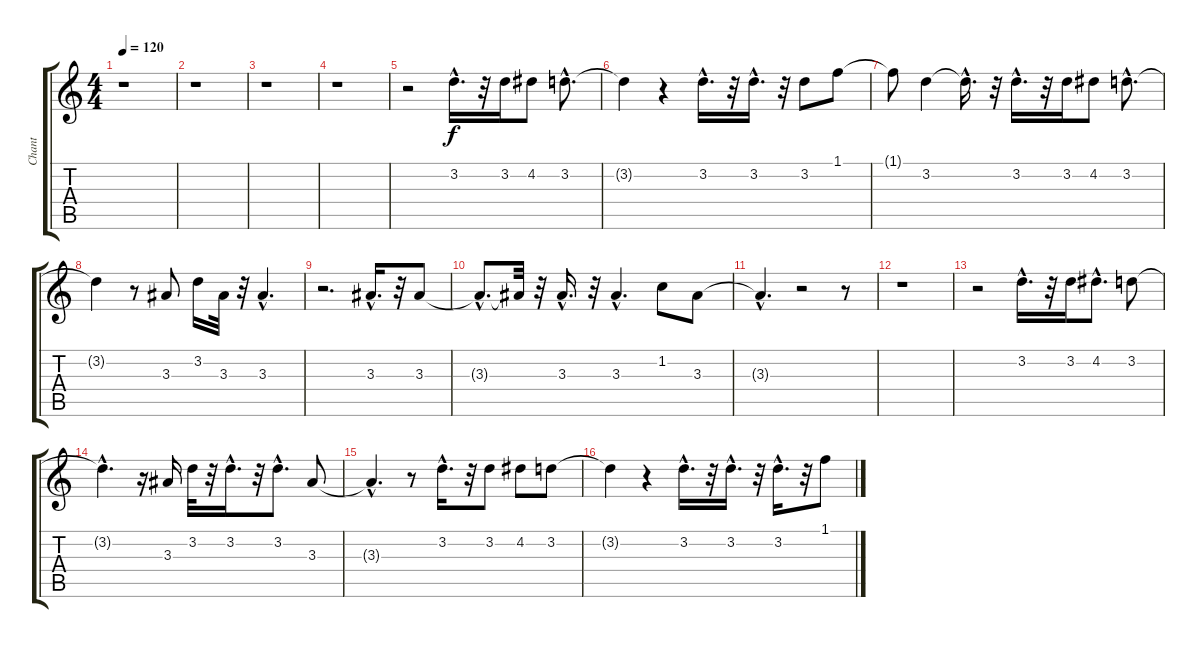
\track ("Chant" "Chant") {instrument acousticguitarsteel}
\staff {score tabs}
\tuning (E4 B3 G3 D3 A2 E2) {hide}
\ts (4 4)
\tempo 120
\clef g2
\ks c
r.1{dy f instrument acousticguitarsteel} |
r.1 |
r.1 |
r.1 |
r.2 3.2{hac}.16{d} r.32 3.2.16 4.2.8 3.2{hac}.8{d} |
3.2{t}.4 r.4 3.2{hac}.16{d} r.32 3.2{hac}.16{d} r.32 3.2.8 1.1.8 |
1.1{t}.8 3.2.4 3.2{hac t}.16{d} r.32 3.2{hac}.16{d} r.32 3.2.16 4.2.8 3.2{hac}.8{d} |
3.2{t}.4 r.8 3.3.8 3.2.16 3.3.32 r.32 3.3{hac}.4{d} |
r.2{d} 3.3{hac}.16{d} r.32 3.3.8 |
3.3{hac t}.8{d} 3.3{t}.32 r.32 3.3{hac}.16{d} r.32 3.3{hac}.4{d} 1.2.8 3.3.8 |
3.3{hac t}.4{d} r.2 r.8 |
r.1 |
r.2 3.2{hac}.16{d} r.32 3.2.16 4.2{hac}.8{d} 3.2.8 |
3.2{hac t}.4{d} r.16 3.3.16 3.2.32 r.32 3.2{hac}.16{d} r.32 3.2{hac}.8{d} 3.3.8 |
3.3{hac t}.4{d} r.8 3.2{hac}.16{d} r.32 3.2.8 4.2.8 3.2.8 |
3.2{t}.4 r.4 3.2{hac}.16{d} r.32 3.2{hac}.16{d} r.32 3.2{hac}.16{d} r.32 1.1.8
